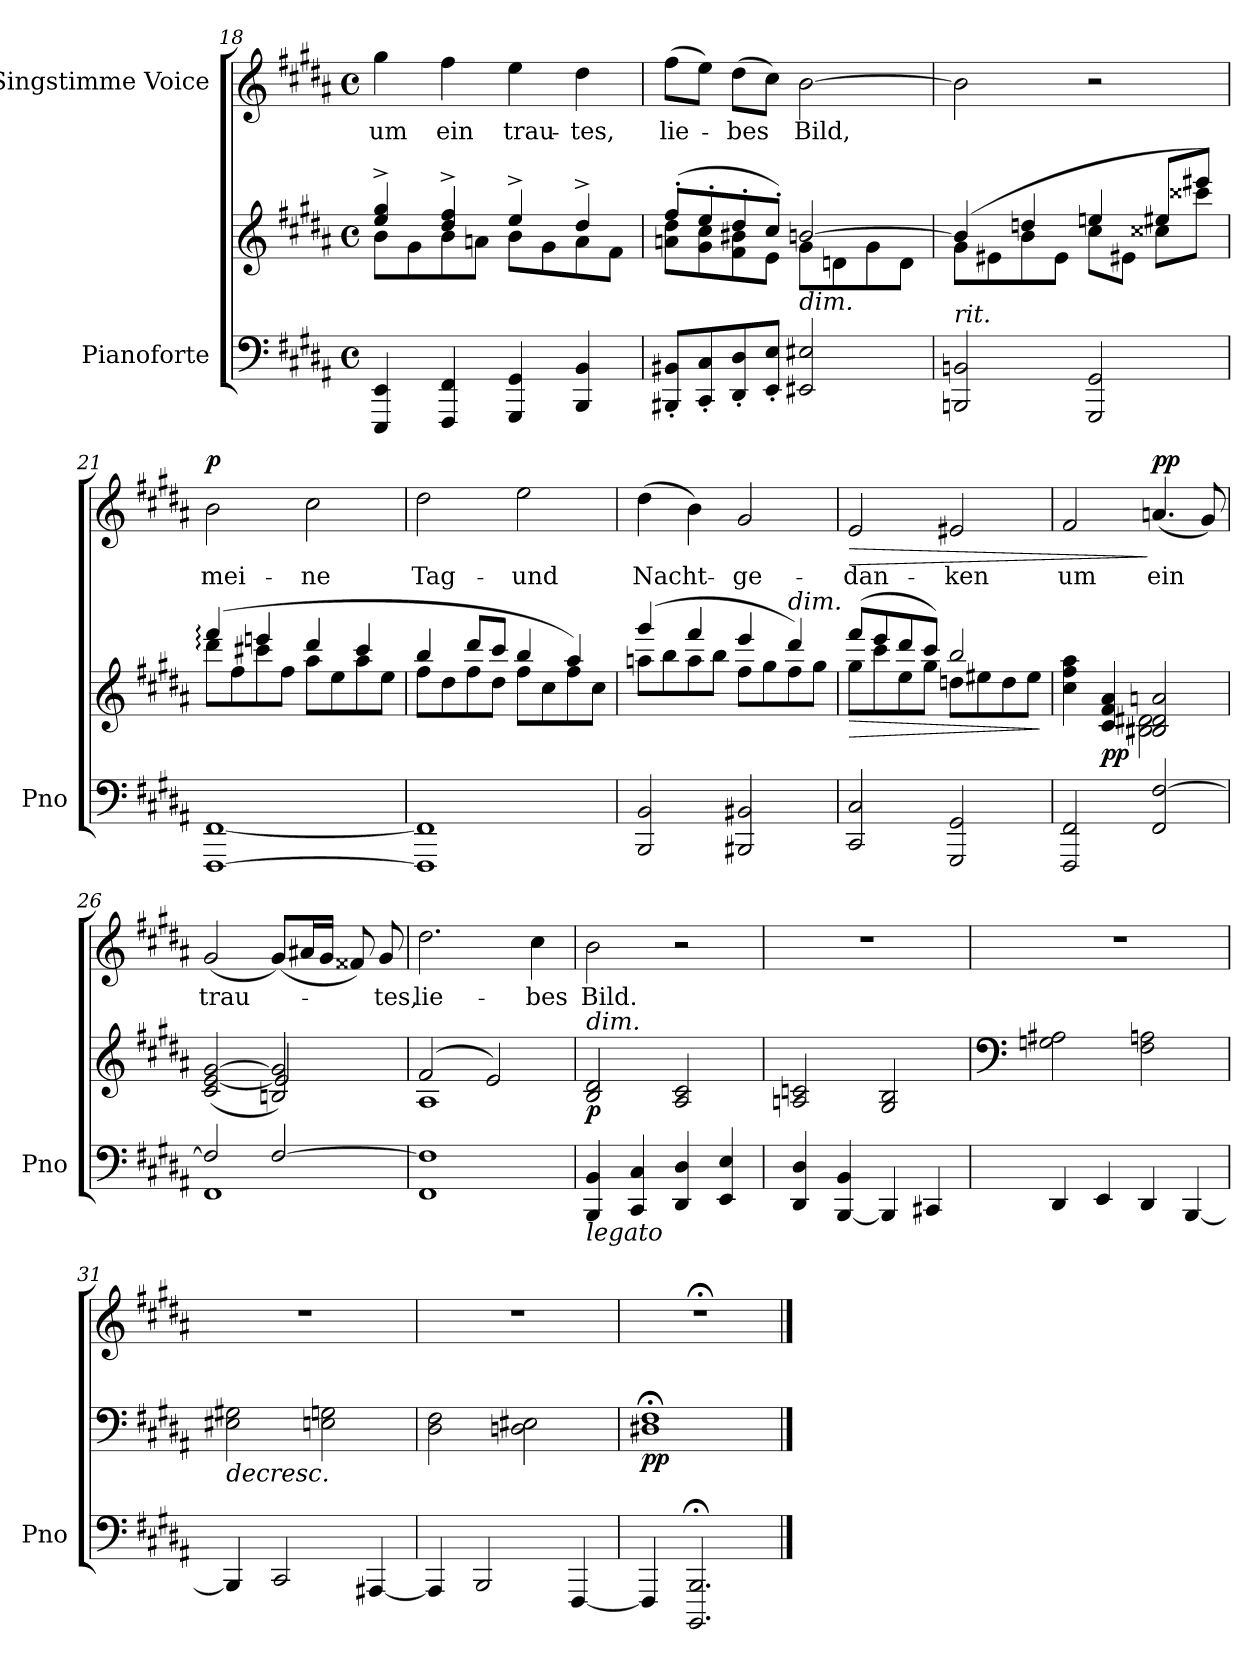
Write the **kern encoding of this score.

**kern	**kern	**dynam	**kern	**text	**dynam
*part2	*part2	*part2	*part1	*part1	*part1
*staff3	*staff2	*staff2/3	*staff1	*staff1	*staff1
*I"Pianoforte	*	*	*I"Singstimme Voice	*	*
*I'Pno	*	*	*	*	*
!!LO:PB:g=z
*clefF4	*clefG2	*	*clefG2	*	*
*k[f#c#g#d#a#]	*k[f#c#g#d#a#]	*	*k[f#c#g#d#a#]	*	*
*M4/4	*M4/4	*	*M4/4	*	*
*met(c)	*met(c)	*	*met(c)	*	*
=18	=18	=18	=18	=18	=18
*	*^	*	*	*	*
!	!	!	!	!	!LO:LY:b	!
4EEE/ 4EE/	4ee/^ 4gg#/^	8b\L	.	4gg#\	um	.
.	.	8g#\	.	.	.	.
!	!	!	!	!	!LO:LY:b	!
4FFF#/ 4FF#/	4dd#/^ 4ff#/^	8b\	.	4ff#\	ein	.
.	.	8an\J	.	.	.	.
!	!	!	!	!	!LO:LY:b	!
4GGG#/ 4GG#/	4ee^/	8b\L	.	4ee\	trau-	.
.	.	8g#\	.	.	.	.
!	!	!	!	!	!LO:LY:b	!
4BBB/ 4BB/	4dd#^/	8a\	.	4dd#\	-tes,	.
.	.	8f#\J	.	.	.	.
=19	=19	=19	=19	=19	=19	=19
!	!	!	!	!	!LO:LY:b	!
8BBB#X/' 8BB#X/'L	(>8ff#'/L	8an\ 8dd#\L	.	(>8ff#\L	lie-	.
8CC#/' 8C#/'	8ee'/	8g#\ 8cc#\	.	8ee\J)	.	.
!	!	!	!	!	!LO:LY:b	!
8DD#/' 8D#/'	8dd#'/	8f#\ 8b#X\	.	(>8dd#\L	-bes	.
8EE/' 8E/'J	8cc#'/J)	8e\J	.	8cc#\J)	.	.
!	!LO:TX:b:i:t=dim.	!	!	!	!	!
!	!	!	!	!	!LO:LY:b	!
2EE#X/ 2E#X/	[2bn/	8g#\L	.	[2b\	Bild,	.
.	.	8dn\	.	.	.	.
.	.	8g#\	.	.	.	.
.	.	8d\J	.	.	.	.
=20	=20	=20	=20	=20	=20	=20
!	!	!	!	!LO:TX:a:i:t=rit.	!	!
!LO:TX:a:i:t=rit.	!	!	!	!	!	!
*	*	*	*	*^	*	*
*	*	*	*	*	*^	*	*
2BBBn/ 2BBn/	(>4b/]	8g#\L	.	2b\]	8ryy	4.ryy	.	.
*	*	*	*	*MM97	*	*	*	*
.	.	8e#X\	.	.	2..ryy	.	.	.
.	4ddn/	8b\	.	.	.	.	.	.
*	*	*	*	*MM94	*	*	*	*
.	.	8e#\J	.	.	.	2ryy	.	.
2GGG#/ 2GG#/	4een/	8cc#\L	.	2r	.	.	.	.
.	.	8e#X\J	.	.	.	.	.	.
.	8ee#X/L	8cc##X\L	.	.	.	.	.	.
.	8eee#X/J)	8ccc##X\J	.	.	.	8ryy	.	.
!!LO:LB:g=z
=21	=21	=21	=21	=21	=21	=21	=21	=21
*^	*	*	*	*	*	*	*	*
!	!	!	!	!	!LO:TX:a:B:t=Poco più lento	!	!	!	!
!	!	!	!	!LO:DY:a=2	!	!	!	!LO:LY:b	!
!	!	!	!	!LO:DY:n=1:a=2	!	!	!	!	!LO:DY:a
*	*	*	*	*	*v	*v	*v	*	*
[1FFF#	[1FF#	(>4fff#:/	8ddd#:\L	p other-dynamics	2b\	mei-	p
.	.	.	8ff#\	.	.	.	.
.	.	4eeen/	8ccc#X\	.	.	.	.
.	.	.	8ff#\J	.	.	.	.
!	!	!	!	!	!	!LO:LY:b	!
.	.	4ddd#/	8aa#\L	.	2cc#\	-ne	.
.	.	.	8ee\	.	.	.	.
.	.	4ccc#/	8aa#\	.	.	.	.
.	.	.	8ee\J	.	.	.	.
=22	=22	=22	=22	=22	=22	=22	=22
!	!	!	!	!	!	!LO:LY:b	!
1FFF#]	1FF#]	4bb/	8ff#\L	.	2dd#\	Tag-	.
.	.	.	8dd#\	.	.	.	.
.	.	8ddd#/L	8ff#\	.	.	.	.
.	.	8ccc#/J	8dd#\J	.	.	.	.
!	!	!	!	!	!	!LO:LY:b	!
.	.	4bb/	8ff#\L	.	2ee\	-und	.
.	.	.	8cc#\	.	.	.	.
.	.	4aa#/)	8ff#\	.	.	.	.
.	.	.	8cc#\J	.	.	.	.
*v	*v	*	*	*	*	*	*
=23	=23	=23	=23	=23	=23	=23
!	!	!	!	!	!LO:LY:b	!
2BBB/ 2BB/	(>4ggg#/	8aan\L	.	(>4dd#\	Nacht-	.
.	.	8bb\	.	.	.	.
.	4fff#/	8aa\	.	4b\)	.	.
.	.	8bb\J	.	.	.	.
!	!	!	!	!	!LO:LY:b	!
2BBB#X/ 2BB#X/	4eee/	8ff#\L	.	2g#/	-ge-	.
.	.	8gg#\	.	.	.	.
!	!LO:TX:a:i:t=dim.	!	!	!	!	!
.	4ddd#/)	8ff#\	.	.	.	.
.	.	8gg#\J	.	.	.	.
!!LO:LB:g=z
=24	=24	=24	=24	=24	=24	=24
!	!	!	!LO:HP:b	!	!LO:LY:b	!LO:HP:b
2CC#/ 2C#/	(>8fff#/L	8gg#\L	>	2e/	-dan-	>
.	8eee/	8ccc#\	.	.	.	.
.	8ddd#/	8ee\	.	.	.	.
.	8ccc#/J)	8gg#\J	.	.	.	.
!	!	!	!	!	!LO:LY:b	!
2GGG#/ 2GG#/	2bb/	8ddn\L	.	2e#X/	-ken	.
.	.	8ee#X\	.	.	.	.
.	.	8dd\	.	.	.	.
.	.	8ee#\J	.	.	.	.
*	*v	*v	*	*	*	*
.	.	]	.	.	.
=25	=25	=25	=25	=25	=25
*	*^	*	*	*	*
!	!	!	!	!	!LO:LY:b	!
2FFF#/ 2FF#/	4cc#\ 4ff#\ 4aa#\	2ryy	.	2f#/	um	.
!	!	!	!LO:DY:b	!	!	!
.	4c#/ 4f#/ 4a#/	.	pp	.	.	.
!	!	!	!	!	!LO:LY:b	!LO:DY:n=1:a
2FF#/ [2F#/	2B#X/ 2d#/ 2an/	2B#\ 2d#X\	.	(<4.an/	ein	] pp
.	.	.	.	8g#/)	.	.
=26	=26	=26	=26	=26	=26	=26
*^	*	*	*	*	*	*
!	!	!	!	!	!	!LO:LY:b	!
2F#/]	1FF#	(<2c#/ [2e/ [2g#/	2ryy	.	(<2g#/	trau-	.
[2F#/	.	2Bn/ 2g#/])	2e/]	.	(<8g#/L)	.	.
.	.	.	.	.	16a#X/L	.	.
.	.	.	.	.	16g#/JJ	.	.
.	.	.	.	.	8f##X/)	.	.
!	!	!	!	!	!	!LO:LY:b	!
.	.	.	.	.	8g#/	-tes,	.
=27	=27	=27	=27	=27	=27	=27	=27
!	!	!	!	!	!	!LO:LY:b	!
1F#]	1FF#	(>2f#/	1A#	.	2.dd#\	lie-	.
.	.	2e/)	.	.	.	.	.
!	!	!	!	!	!	!LO:LY:b	!
.	.	.	.	.	4cc#\	-bes	.
*v	*v	*	*	*	*	*	*
*	*v	*v	*	*	*	*
!!LO:LB:g=z
=28	=28	=28	=28	=28	=28
!	!LO:TX:a:i:t=dim.	!	!	!	!
!LO:TX:b:i:t=legato	!	!	!	!	!
!	!	!LO:DY:b	!	!LO:LY:b	!
4BBB/ 4BB/	2B/ 2d#/	p	2b\	Bild.	.
4CC#/ 4C#/	.	.	.	.	.
*	*	*	*MM88	*	*
4DD#/ 4D#/	2A#/ 2c#/	.	2r	.	.
4EE/ 4E/	.	.	.	.	.
=29	=29	=29	=29	=29	=29
*	*	*	*MM86	*	*
*	*	*	*^	*	*
4DD#/ 4D#/	2An/ 2cn/	.	1r	2ryy	.	.
[4BBB/ 4BB/	.	.	.	.	.	.
*	*	*	*MM84	*	*	*
4BBB/]	2G#/ 2B/	.	.	2ryy	.	.
4CC#X/	.	.	.	.	.	.
=30	=30	=30	=30	=30	=30	=30
*	*clefF4	*	*	*	*	*
*	*	*	*MM82	*	*	*
4DD#/	2Gn\ 2A#X\	.	1r	2ryy	.	.
4EE/	.	.	.	.	.	.
*	*	*	*MM80	*	*	*
4DD#/	2F#\ 2An\	.	.	2ryy	.	.
[4BBB/	.	.	.	.	.	.
*	*	*	*v	*v	*	*
=31	=31	=31	=31	=31	=31
*	*	*	*MM78	*	*
*	*	*	*^	*	*
!	!	!LO:HP:b	!	!	!	!
*	*	*	*v	*v	*	*
4BBB/]	2E#X\ 2G#X\	>	1r	.	.
2CC#/	.	.	.	.	.
.	2En\ 2Gn\	.	.	.	.
[4AAA#X/	.	.	.	.	.
=32	=32	=32	=32	=32	=32
4AAA#/]	2D#\ 2F#\	.	1r	.	.
2BBB/	.	.	.	.	.
.	2Dn\ 2E#X\	.	.	.	.
[4FFF#/	.	.	.	.	.
=33	=33	=33	=33	=33	=33
!	!	!LO:DY:b	!	!	!
4FFF#/]	1D#X;< 1F#;<	pp	1r;<	.	.
2.BBBB/;< 2.BBB/;<	.	.	.	.	.
.	.	]	.	.	.
==	==	==	==	==	==
*-	*-	*-	*-	*-	*-
